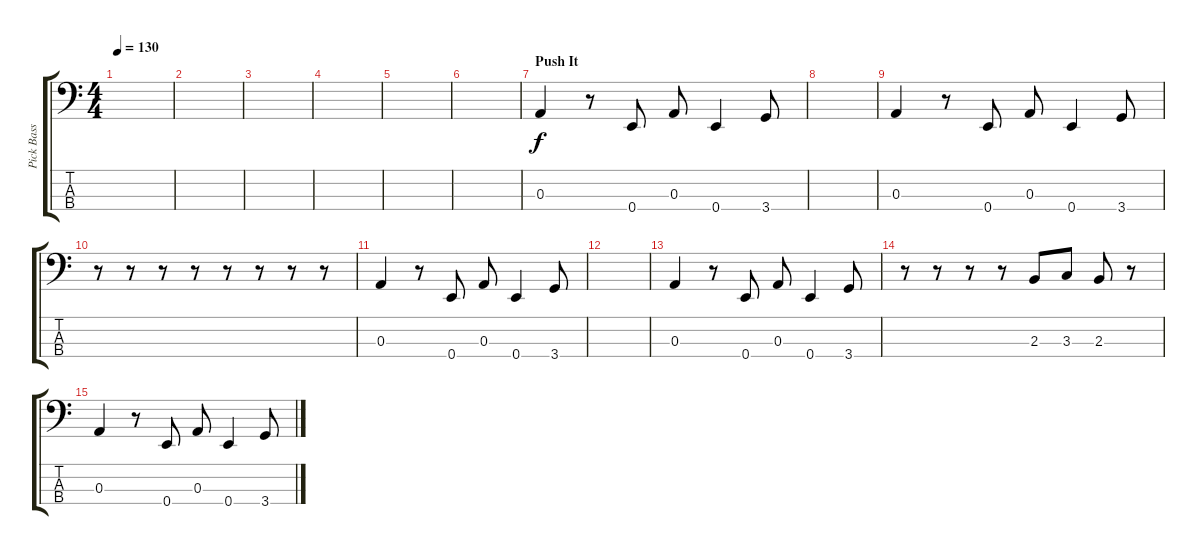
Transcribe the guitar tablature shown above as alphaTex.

\track ("Pick Bass" "Pick Bass") {instrument electricbasspick}
\staff {score tabs}
\tuning (G2 D2 A1 E1) {hide}
\ts (4 4)
\tempo 130
\clef f4
\ks c
|
|
|
|
|
|
\section ("" "Push It")
0.3.4 r.8 0.4.8 0.3.8 0.4.4 3.4.8 |
|
0.3.4 r.8 0.4.8 0.3.8 0.4.4 3.4.8 |
r.8 r.8 r.8 r.8 r.8 r.8 r.8 r.8 |
0.3.4 r.8 0.4.8 0.3.8 0.4.4 3.4.8 |
|
0.3.4 r.8 0.4.8 0.3.8 0.4.4 3.4.8 |
r.8 r.8 r.8 r.8 2.3.8 3.3.8 2.3.8 r.8 |
0.3.4 r.8 0.4.8 0.3.8 0.4.4 3.4.8
